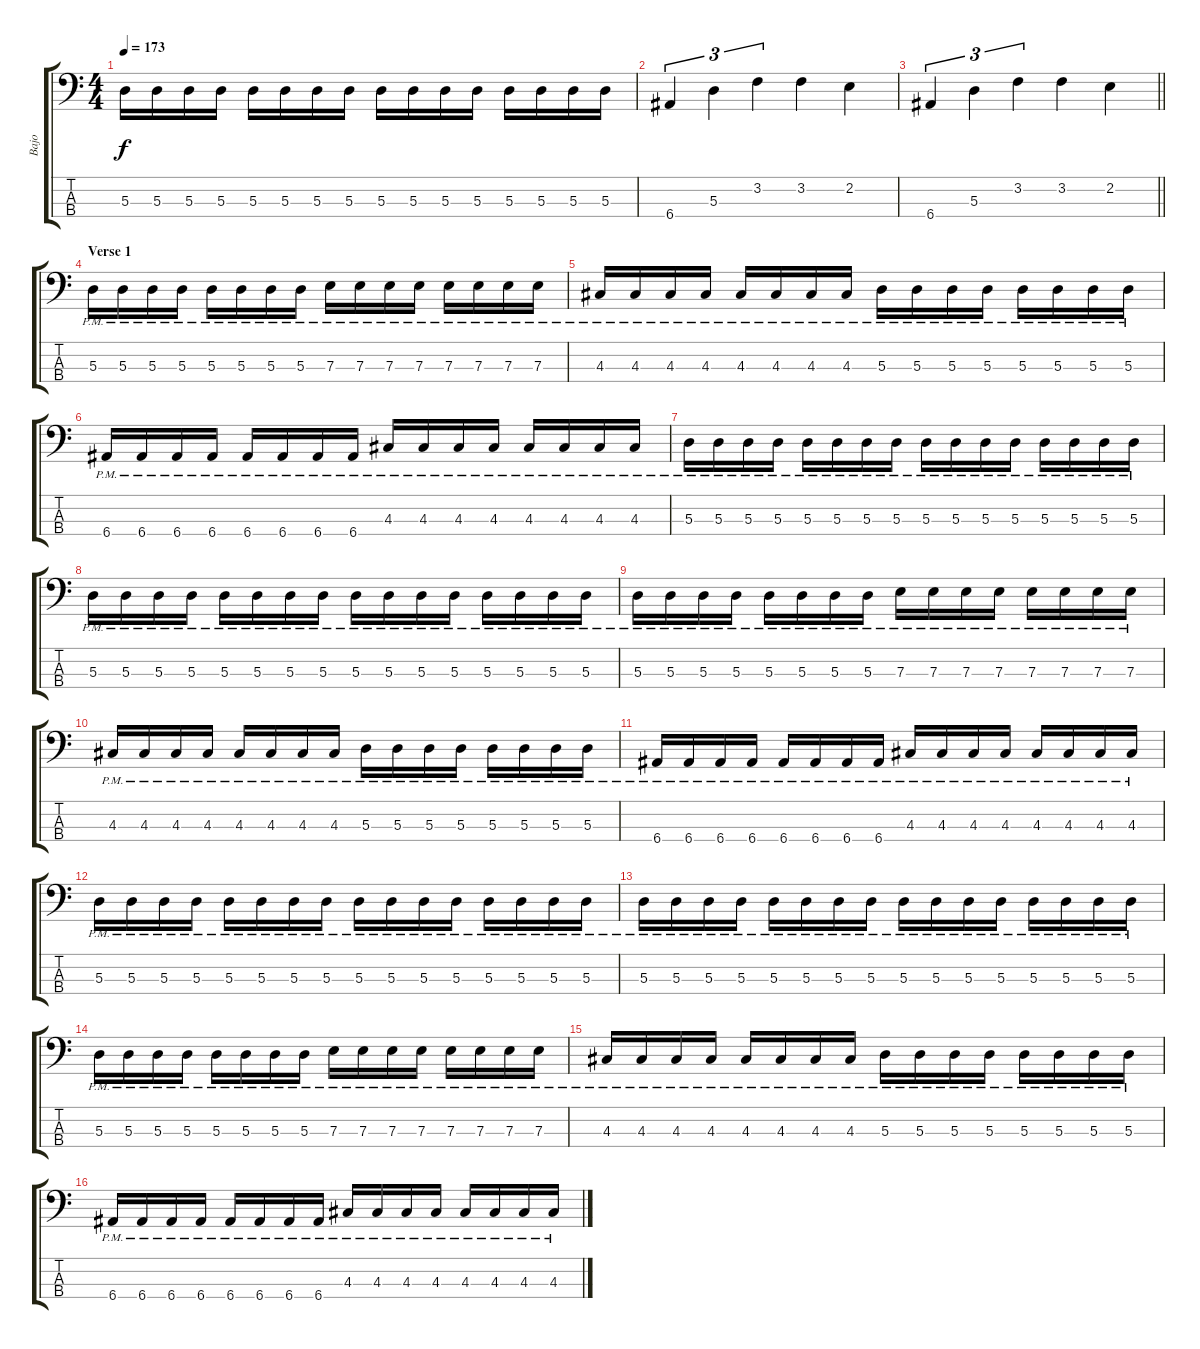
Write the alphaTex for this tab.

\track ("Bajo" "Bajo") {instrument electricbassfinger}
\staff {score tabs}
\tuning (G2 D2 A1 E1) {hide}
\ts (4 4)
\tempo 173
\clef f4
\ks c
5.3.16{dy f} 5.3.16 5.3.16 5.3.16 5.3.16 5.3.16 5.3.16 5.3.16 5.3.16 5.3.16 5.3.16 5.3.16 5.3.16 5.3.16 5.3.16 5.3.16 |
6.4.4{tu (3 2)} 5.3.4{tu (3 2)} 3.2.4{tu (3 2)} 3.2.4 2.2.4 |
\barLineRight lightlight
6.4.4{tu (3 2)} 5.3.4{tu (3 2)} 3.2.4{tu (3 2)} 3.2.4 2.2.4 |
\section ("" "Verse 1")
5.3{pm}.16 5.3{pm}.16 5.3{pm}.16 5.3{pm}.16 5.3{pm}.16 5.3{pm}.16 5.3{pm}.16 5.3{pm}.16 7.3{pm}.16 7.3{pm}.16 7.3{pm}.16 7.3{pm}.16 7.3{pm}.16 7.3{pm}.16 7.3{pm}.16 7.3{pm}.16 |
4.3{pm}.16 4.3{pm}.16 4.3{pm}.16 4.3{pm}.16 4.3{pm}.16 4.3{pm}.16 4.3{pm}.16 4.3{pm}.16 5.3{pm}.16 5.3{pm}.16 5.3{pm}.16 5.3{pm}.16 5.3{pm}.16 5.3{pm}.16 5.3{pm}.16 5.3{pm}.16 |
6.4{pm}.16 6.4{pm}.16 6.4{pm}.16 6.4{pm}.16 6.4{pm}.16 6.4{pm}.16 6.4{pm}.16 6.4{pm}.16 4.3{pm}.16 4.3{pm}.16 4.3{pm}.16 4.3{pm}.16 4.3{pm}.16 4.3{pm}.16 4.3{pm}.16 4.3{pm}.16 |
5.3{pm}.16 5.3{pm}.16 5.3{pm}.16 5.3{pm}.16 5.3{pm}.16 5.3{pm}.16 5.3{pm}.16 5.3{pm}.16 5.3{pm}.16 5.3{pm}.16 5.3{pm}.16 5.3{pm}.16 5.3{pm}.16 5.3{pm}.16 5.3{pm}.16 5.3{pm}.16 |
5.3{pm}.16 5.3{pm}.16 5.3{pm}.16 5.3{pm}.16 5.3{pm}.16 5.3{pm}.16 5.3{pm}.16 5.3{pm}.16 5.3{pm}.16 5.3{pm}.16 5.3{pm}.16 5.3{pm}.16 5.3{pm}.16 5.3{pm}.16 5.3{pm}.16 5.3{pm}.16 |
5.3{pm}.16 5.3{pm}.16 5.3{pm}.16 5.3{pm}.16 5.3{pm}.16 5.3{pm}.16 5.3{pm}.16 5.3{pm}.16 7.3{pm}.16 7.3{pm}.16 7.3{pm}.16 7.3{pm}.16 7.3{pm}.16 7.3{pm}.16 7.3{pm}.16 7.3{pm}.16 |
4.3{pm}.16 4.3{pm}.16 4.3{pm}.16 4.3{pm}.16 4.3{pm}.16 4.3{pm}.16 4.3{pm}.16 4.3{pm}.16 5.3{pm}.16 5.3{pm}.16 5.3{pm}.16 5.3{pm}.16 5.3{pm}.16 5.3{pm}.16 5.3{pm}.16 5.3{pm}.16 |
6.4{pm}.16 6.4{pm}.16 6.4{pm}.16 6.4{pm}.16 6.4{pm}.16 6.4{pm}.16 6.4{pm}.16 6.4{pm}.16 4.3{pm}.16 4.3{pm}.16 4.3{pm}.16 4.3{pm}.16 4.3{pm}.16 4.3{pm}.16 4.3{pm}.16 4.3{pm}.16 |
5.3{pm}.16 5.3{pm}.16 5.3{pm}.16 5.3{pm}.16 5.3{pm}.16 5.3{pm}.16 5.3{pm}.16 5.3{pm}.16 5.3{pm}.16 5.3{pm}.16 5.3{pm}.16 5.3{pm}.16 5.3{pm}.16 5.3{pm}.16 5.3{pm}.16 5.3{pm}.16 |
5.3{pm}.16 5.3{pm}.16 5.3{pm}.16 5.3{pm}.16 5.3{pm}.16 5.3{pm}.16 5.3{pm}.16 5.3{pm}.16 5.3{pm}.16 5.3{pm}.16 5.3{pm}.16 5.3{pm}.16 5.3{pm}.16 5.3{pm}.16 5.3{pm}.16 5.3{pm}.16 |
5.3{pm}.16 5.3{pm}.16 5.3{pm}.16 5.3{pm}.16 5.3{pm}.16 5.3{pm}.16 5.3{pm}.16 5.3{pm}.16 7.3{pm}.16 7.3{pm}.16 7.3{pm}.16 7.3{pm}.16 7.3{pm}.16 7.3{pm}.16 7.3{pm}.16 7.3{pm}.16 |
4.3{pm}.16 4.3{pm}.16 4.3{pm}.16 4.3{pm}.16 4.3{pm}.16 4.3{pm}.16 4.3{pm}.16 4.3{pm}.16 5.3{pm}.16 5.3{pm}.16 5.3{pm}.16 5.3{pm}.16 5.3{pm}.16 5.3{pm}.16 5.3{pm}.16 5.3{pm}.16 |
6.4{pm}.16 6.4{pm}.16 6.4{pm}.16 6.4{pm}.16 6.4{pm}.16 6.4{pm}.16 6.4{pm}.16 6.4{pm}.16 4.3{pm}.16 4.3{pm}.16 4.3{pm}.16 4.3{pm}.16 4.3{pm}.16 4.3{pm}.16 4.3{pm}.16 4.3{pm}.16
